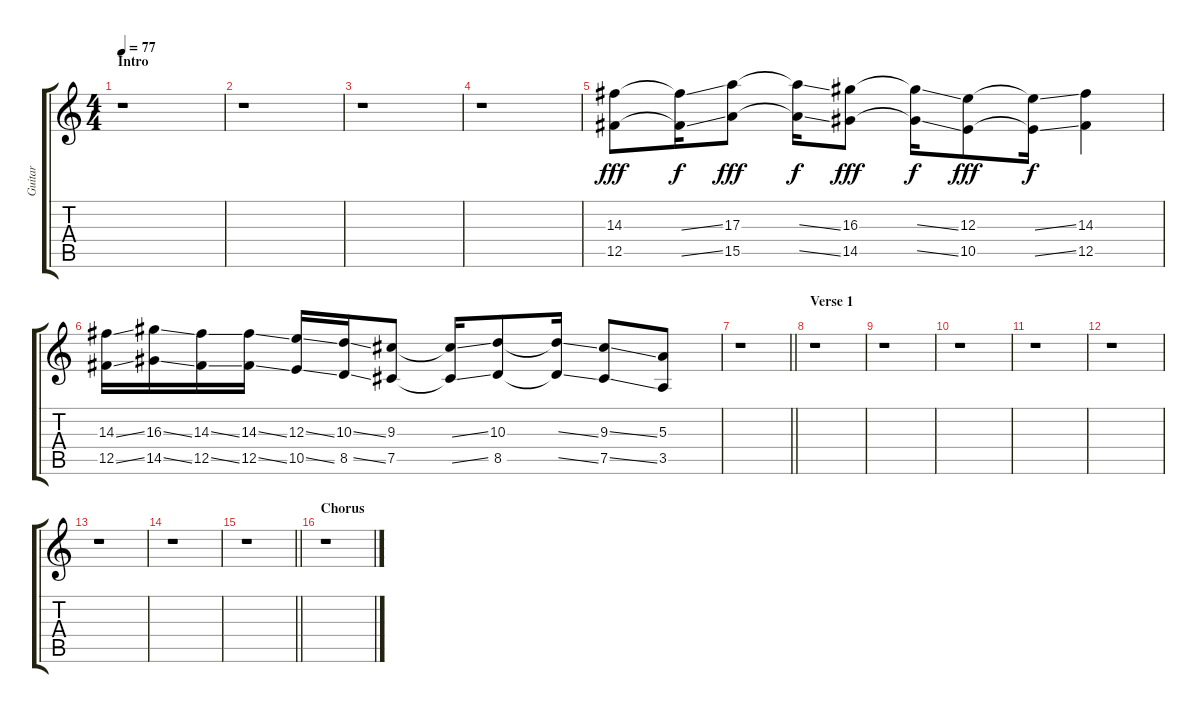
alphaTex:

\track ("Guitar" "Guitar") {instrument distortionguitar}
\staff {score tabs}
\tuning (Db4 Ab3 E3 B2 Gb2 B1) {hide}
\ts (4 4)
\section ("" "Intro")
\tempo 77
\clef g2
\ks c
r.1{dy fff instrument distortionguitar} |
r.1 |
r.1 |
r.1 |
(14.3 12.5).8 (14.3{ss t} 12.5{ss t}).16{dy f} (17.3 15.5).8{dy fff} (17.3{ss t} 15.5{ss t}).16{dy f} (16.3 14.5).8{dy fff} (16.3{ss t} 14.5{ss t}).16{dy f} (12.3 10.5).8{dy fff} (12.3{ss t} 10.5{ss t}).16{dy f} (14.3 12.5).4 |
(14.3{ss} 12.5{ss}).16 (16.3{ss} 14.5{ss}).16 (14.3{ss} 12.5{ss}).16 (14.3{ss} 12.5{ss}).16 (12.3{ss} 10.5{ss}).16 (10.3{ss} 8.5{ss}).16 (9.3 7.5).8 (9.3{ss t} 7.5{ss t}).16 (10.3 8.5).8 (10.3{ss t} 8.5{ss t}).16 (9.3{ss} 7.5{ss}).8 (5.3 3.5).8 |
\barLineRight lightlight
r.1 |
\section ("" "Verse 1")
r.1 |
r.1 |
r.1 |
r.1 |
r.1 |
r.1 |
r.1 |
\barLineRight lightlight
r.1 |
\section ("" "Chorus")
r.1
